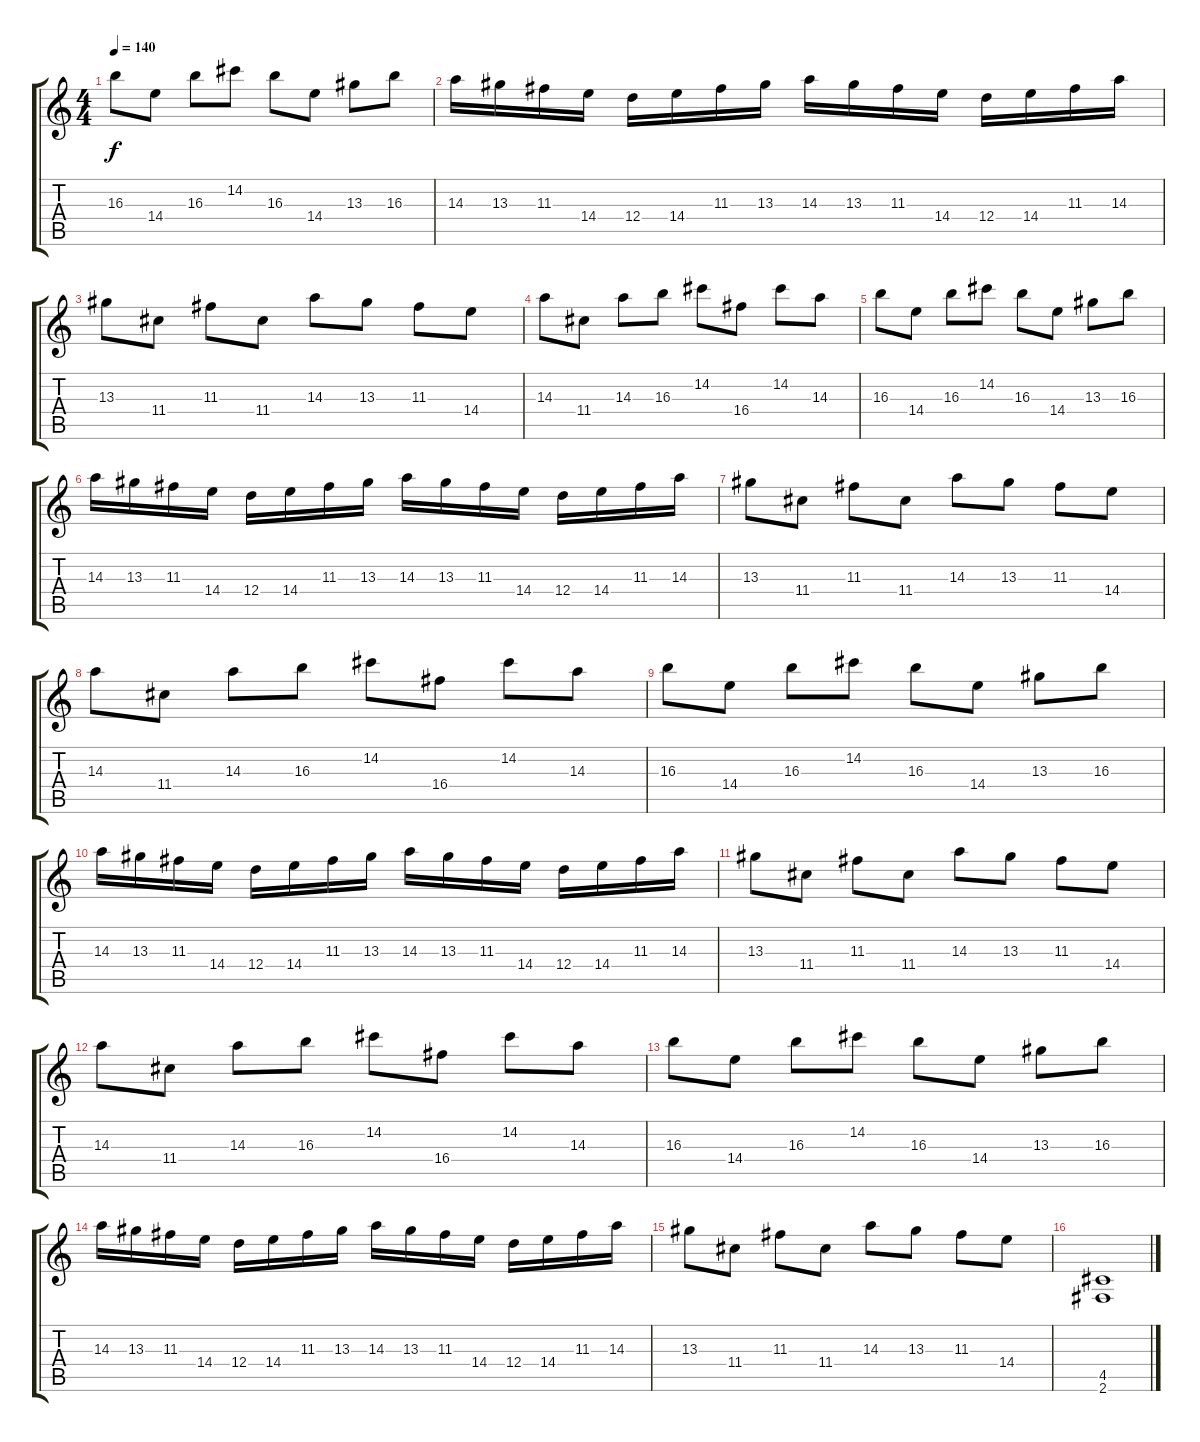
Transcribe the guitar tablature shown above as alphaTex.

\track "" {instrument overdrivenguitar}
\staff {score tabs}
\tuning (E4 B3 G3 D3 A2 E2) {hide}
\ts (4 4)
\tempo 140
\clef g2
\ks c
16.3.8{dy f} 14.4.8 16.3.8 14.2.8 16.3.8 14.4.8 13.3.8 16.3.8 |
14.3.16 13.3.16 11.3.16 14.4.16 12.4.16 14.4.16 11.3.16 13.3.16 14.3.16 13.3.16 11.3.16 14.4.16 12.4.16 14.4.16 11.3.16 14.3.16 |
13.3.8 11.4.8 11.3.8 11.4.8 14.3.8 13.3.8 11.3.8 14.4.8 |
14.3.8 11.4.8 14.3.8 16.3.8 14.2.8 16.4.8 14.2.8 14.3.8 |
16.3.8 14.4.8 16.3.8 14.2.8 16.3.8 14.4.8 13.3.8 16.3.8 |
14.3.16 13.3.16 11.3.16 14.4.16 12.4.16 14.4.16 11.3.16 13.3.16 14.3.16 13.3.16 11.3.16 14.4.16 12.4.16 14.4.16 11.3.16 14.3.16 |
13.3.8 11.4.8 11.3.8 11.4.8 14.3.8 13.3.8 11.3.8 14.4.8 |
14.3.8 11.4.8 14.3.8 16.3.8 14.2.8 16.4.8 14.2.8 14.3.8 |
16.3.8 14.4.8 16.3.8 14.2.8 16.3.8 14.4.8 13.3.8 16.3.8 |
14.3.16 13.3.16 11.3.16 14.4.16 12.4.16 14.4.16 11.3.16 13.3.16 14.3.16 13.3.16 11.3.16 14.4.16 12.4.16 14.4.16 11.3.16 14.3.16 |
13.3.8 11.4.8 11.3.8 11.4.8 14.3.8 13.3.8 11.3.8 14.4.8 |
14.3.8 11.4.8 14.3.8 16.3.8 14.2.8 16.4.8 14.2.8 14.3.8 |
16.3.8 14.4.8 16.3.8 14.2.8 16.3.8 14.4.8 13.3.8 16.3.8 |
14.3.16 13.3.16 11.3.16 14.4.16 12.4.16 14.4.16 11.3.16 13.3.16 14.3.16 13.3.16 11.3.16 14.4.16 12.4.16 14.4.16 11.3.16 14.3.16 |
13.3.8 11.4.8 11.3.8 11.4.8 14.3.8 13.3.8 11.3.8 14.4.8 |
(4.5 2.6).1
